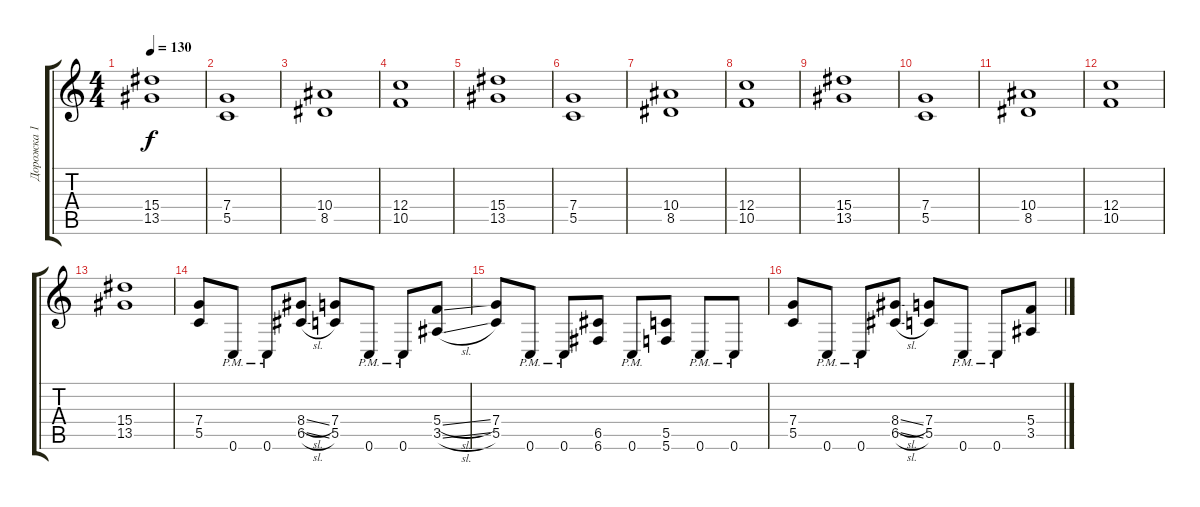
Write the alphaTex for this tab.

\track ("Дорожка 1" "Дорожка 1") {instrument distortionguitar}
\staff {score tabs}
\tuning (D4 A3 F3 C3 G2 C2) {hide}
\ts (4 4)
\tempo 130
\clef g2
\ks c
(15.4 13.5).1{dy f} |
(7.4 5.5).1 |
(10.4 8.5).1 |
(12.4 10.5).1 |
(15.4 13.5).1 |
(7.4 5.5).1 |
(10.4 8.5).1 |
(12.4 10.5).1 |
(15.4 13.5).1 |
(7.4 5.5).1 |
(10.4 8.5).1 |
(12.4 10.5).1 |
(15.4 13.5).1 |
(7.4 5.5).8 0.6{pm}.8 0.6{pm}.8 (8.4{sl} 6.5{sl}).8 (7.4 5.5).8 0.6{pm}.8 0.6{pm}.8 (5.4{sl} 3.5{sl}).8 |
(7.4 5.5).8 0.6{pm}.8 0.6{pm}.8 (6.5 6.6).8 0.6{pm}.8 (5.5 5.6).8 0.6{pm}.8 0.6{pm}.8 |
(7.4 5.5).8 0.6{pm}.8 0.6{pm}.8 (8.4{sl} 6.5{sl}).8 (7.4 5.5).8 0.6{pm}.8 0.6{pm}.8 (5.4{sl} 3.5{sl}).8
